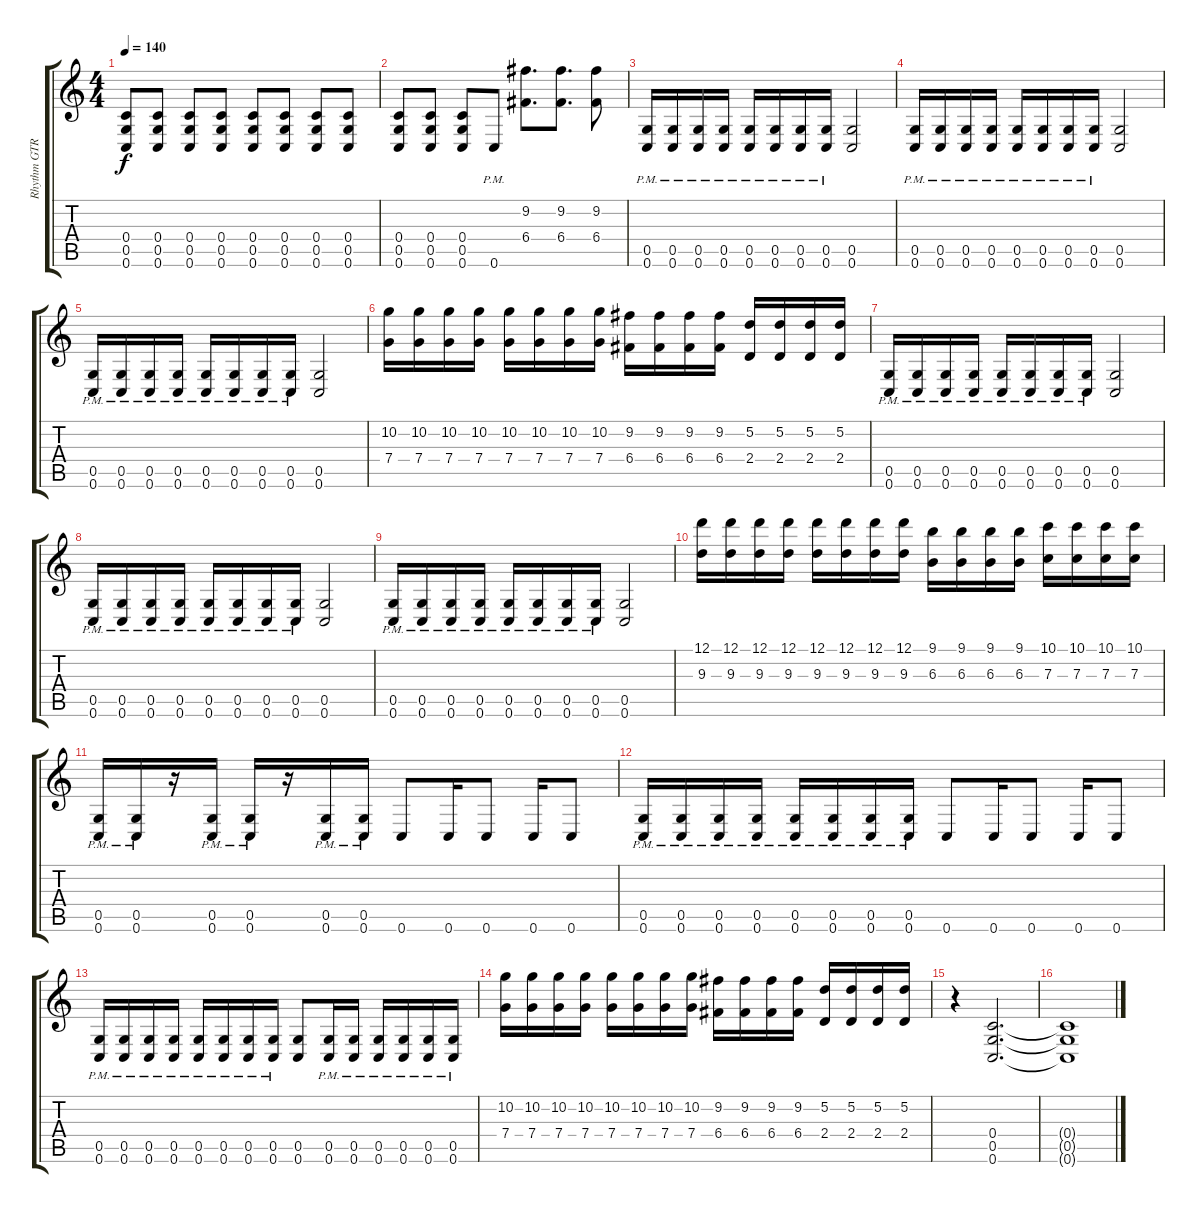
\track ("Rhythm GTR L" "Rhythm GTR") {instrument overdrivenguitar}
\staff {score tabs}
\tuning (D4 A3 F3 C3 G2 C2) {hide}
\ts (4 4)
\tempo 140
\clef g2
\ks c
(0.4 0.5 0.6).8{dy f} (0.4 0.5 0.6).8 (0.4 0.5 0.6).8 (0.4 0.5 0.6).8 (0.4 0.5 0.6).8 (0.4 0.5 0.6).8 (0.4 0.5 0.6).8 (0.4 0.5 0.6).8 |
(0.4 0.5 0.6).8 (0.4 0.5 0.6).8 (0.4 0.5 0.6).8 0.6{pm}.8 (9.2 6.4).8{d} (9.2 6.4).8{d} (9.2 6.4).8 |
(0.5{pm} 0.6{pm}).16 (0.5{pm} 0.6{pm}).16 (0.5{pm} 0.6{pm}).16 (0.5{pm} 0.6{pm}).16 (0.5{pm} 0.6{pm}).16 (0.5{pm} 0.6{pm}).16 (0.5{pm} 0.6{pm}).16 (0.5{pm} 0.6{pm}).16 (0.5 0.6).2 |
(0.5{pm} 0.6{pm}).16 (0.5{pm} 0.6{pm}).16 (0.5{pm} 0.6{pm}).16 (0.5{pm} 0.6{pm}).16 (0.5{pm} 0.6{pm}).16 (0.5{pm} 0.6{pm}).16 (0.5{pm} 0.6{pm}).16 (0.5{pm} 0.6{pm}).16 (0.5 0.6).2 |
(0.5{pm} 0.6{pm}).16 (0.5{pm} 0.6{pm}).16 (0.5{pm} 0.6{pm}).16 (0.5{pm} 0.6{pm}).16 (0.5{pm} 0.6{pm}).16 (0.5{pm} 0.6{pm}).16 (0.5{pm} 0.6{pm}).16 (0.5{pm} 0.6{pm}).16 (0.5 0.6).2 |
(10.2 7.4).16 (10.2 7.4).16 (10.2 7.4).16 (10.2 7.4).16 (10.2 7.4).16 (10.2 7.4).16 (10.2 7.4).16 (10.2 7.4).16 (9.2 6.4).16 (9.2 6.4).16 (9.2 6.4).16 (9.2 6.4).16 (5.2 2.4).16 (5.2 2.4).16 (5.2 2.4).16 (5.2 2.4).16 |
(0.5{pm} 0.6{pm}).16 (0.5{pm} 0.6{pm}).16 (0.5{pm} 0.6{pm}).16 (0.5{pm} 0.6{pm}).16 (0.5{pm} 0.6{pm}).16 (0.5{pm} 0.6{pm}).16 (0.5{pm} 0.6{pm}).16 (0.5{pm} 0.6{pm}).16 (0.5 0.6).2 |
(0.5{pm} 0.6{pm}).16 (0.5{pm} 0.6{pm}).16 (0.5{pm} 0.6{pm}).16 (0.5{pm} 0.6{pm}).16 (0.5{pm} 0.6{pm}).16 (0.5{pm} 0.6{pm}).16 (0.5{pm} 0.6{pm}).16 (0.5{pm} 0.6{pm}).16 (0.5 0.6).2 |
(0.5{pm} 0.6{pm}).16 (0.5{pm} 0.6{pm}).16 (0.5{pm} 0.6{pm}).16 (0.5{pm} 0.6{pm}).16 (0.5{pm} 0.6{pm}).16 (0.5{pm} 0.6{pm}).16 (0.5{pm} 0.6{pm}).16 (0.5{pm} 0.6{pm}).16 (0.5 0.6).2 |
(12.1 9.3).16 (12.1 9.3).16 (12.1 9.3).16 (12.1 9.3).16 (12.1 9.3).16 (12.1 9.3).16 (12.1 9.3).16 (12.1 9.3).16 (9.1 6.3).16 (9.1 6.3).16 (9.1 6.3).16 (9.1 6.3).16 (10.1 7.3).16 (10.1 7.3).16 (10.1 7.3).16 (10.1 7.3).16 |
(0.5{pm} 0.6{pm}).16 (0.5{pm} 0.6{pm}).16 r.16 (0.5{pm} 0.6{pm}).16 (0.5{pm} 0.6{pm}).16 r.16 (0.5{pm} 0.6{pm}).16 (0.5{pm} 0.6{pm}).16 0.6.8 0.6.16 0.6.8 0.6.16 0.6.8 |
(0.5{pm} 0.6{pm}).16 (0.5{pm} 0.6{pm}).16 (0.5{pm} 0.6{pm}).16 (0.5{pm} 0.6{pm}).16 (0.5{pm} 0.6{pm}).16 (0.5{pm} 0.6{pm}).16 (0.5{pm} 0.6{pm}).16 (0.5{pm} 0.6{pm}).16 0.6.8 0.6.16 0.6.8 0.6.16 0.6.8 |
(0.5{pm} 0.6{pm}).16 (0.5{pm} 0.6{pm}).16 (0.5{pm} 0.6{pm}).16 (0.5{pm} 0.6{pm}).16 (0.5{pm} 0.6{pm}).16 (0.5{pm} 0.6{pm}).16 (0.5{pm} 0.6{pm}).16 (0.5{pm} 0.6{pm}).16 (0.5 0.6).8 (0.5{pm} 0.6{pm}).16 (0.5{pm} 0.6{pm}).16 (0.5{pm} 0.6{pm}).16 (0.5{pm} 0.6{pm}).16 (0.5{pm} 0.6{pm}).16 (0.5{pm} 0.6{pm}).16 |
(10.2 7.4).16 (10.2 7.4).16 (10.2 7.4).16 (10.2 7.4).16 (10.2 7.4).16 (10.2 7.4).16 (10.2 7.4).16 (10.2 7.4).16 (9.2 6.4).16 (9.2 6.4).16 (9.2 6.4).16 (9.2 6.4).16 (5.2 2.4).16 (5.2 2.4).16 (5.2 2.4).16 (5.2 2.4).16 |
r.4 (0.4 0.5 0.6).2{d} |
(0.4{t} 0.5{t} 0.6{t}).1
